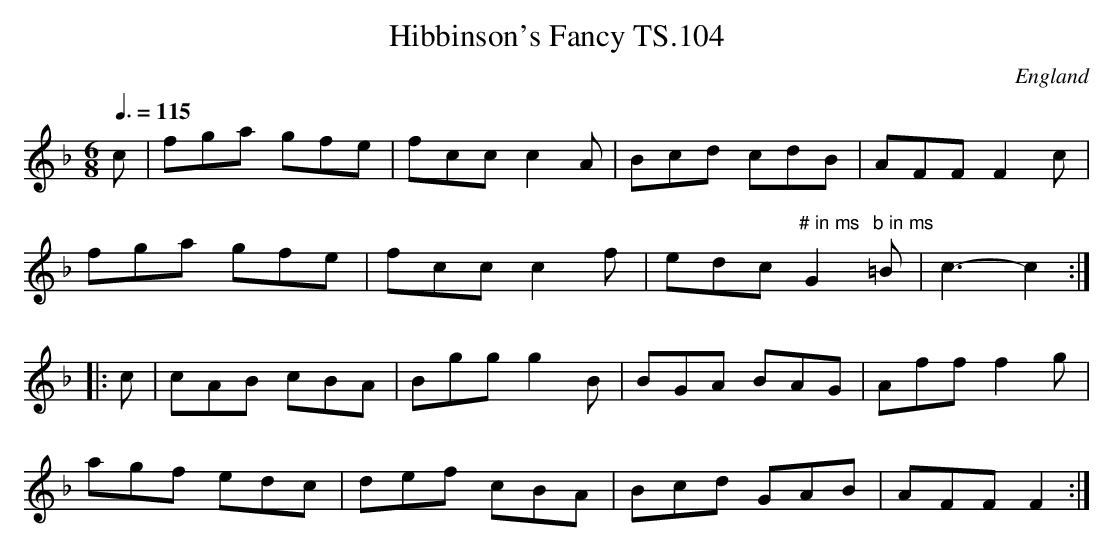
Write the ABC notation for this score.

X:1
T:Hibbinson's Fancy TS.104
M:6/8
L:1/8
Q:3/8=115
O:England
K:F major
c|fga gfe|fccc2A|Bcd cdB|AFFF2c|!
fga gfe|fccc2f|edc "^# in ms"G2"^b in ms"=B|c3-c2:|!
|:c|cAB cBA|Bggg2B|BGA BAG|Afff2g|!
agf edc|def cBA|Bcd GAB|AFFF2:|]
